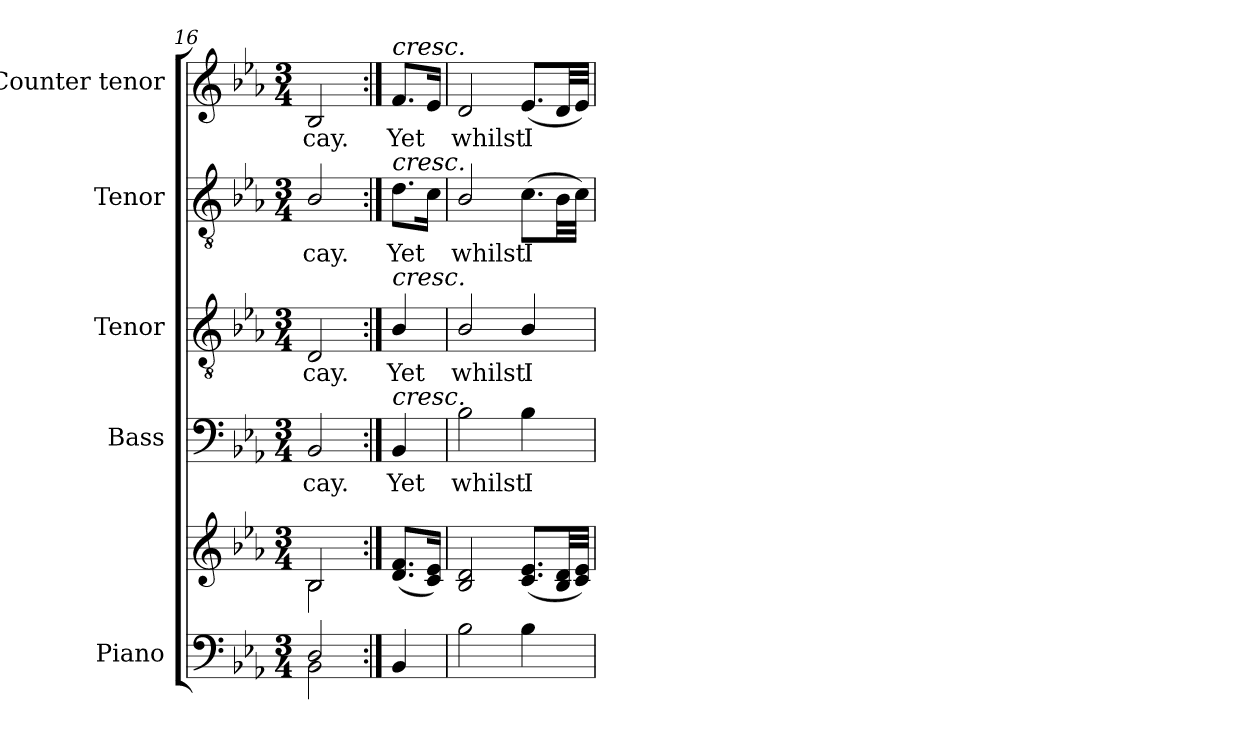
**kern	**kern	**kern	**text	**kern	**text	**kern	**text	**kern	**text
*part5	*part5	*part4	*part4	*part3	*part3	*part2	*part2	*part1	*part1
*staff6	*staff5	*staff4	*staff4	*staff3	*staff3	*staff2	*staff2	*staff1	*staff1
*I"Piano	*	*I"Bass	*	*I"Tenor	*	*I"Tenor	*	*I"Counter tenor	*
*I'Pno.	*	*I'B.	*	*I'T.	*	*I'T.	*	*	*
*clefF4	*clefG2	*clefF4	*	*clefGv2	*	*clefGv2	*	*clefG2	*
*	*	*	*	*ITrd7c12	*	*ITrd7c12	*	*	*
*k[b-e-a-]	*k[b-e-a-]	*k[b-e-a-]	*	*k[b-e-a-]	*	*k[b-e-a-]	*	*k[b-e-a-]	*
*E-:	*E-:	*E-:	*	*E-:	*	*E-:	*	*E-:	*
*M3/4	*M3/4	*M3/4	*	*M3/4	*	*M3/4	*	*M3/4	*
=16	=16	=16	=16	=16	=16	=16	=16	=16	=16
*^	*^	*	*	*	*	*	*	*	*
!	!	!	!	!	!LO:LY:b:color=#000000	!	!	!	!	!	!
!	!	!	!	!	!	!	!LO:LY:b:color=#000000	!	!	!	!
!	!	!	!	!	!	!	!	!	!LO:LY:b:color=#000000	!	!
!	!	!	!	!	!	!	!	!	!	!	!LO:LY:b:color=#000000
2Di/	2BB-i\	2B-i/	2B-i\	2BB-i/	-cay.	2DDi/	-cay.	2BB-i/	-cay.	2B-i/	-cay.
*v	*v	*	*	*	*	*	*	*	*	*	*
*	*v	*v	*	*	*	*	*	*	*	*
!!LO:PB:g=z
=17:|!	=17:|!	=17:|!	=17:|!	=17:|!	=17:|!	=17:|!	=17:|!	=17:|!	=17:|!
*^	*^	*	*	*	*	*	*	*	*
!	!	!	!	!	!LO:LY:b:color=#000000	!	!	!	!	!	!
*v	*v	*	*	*	*	*	*	*	*	*	*
*	*v	*v	*	*	*	*	*	*	*	*
*^	*^	*	*	*	*	*	*	*	*
!	!	!	!	!	!	!	!LO:LY:b:color=#000000	!	!	!	!
*v	*v	*	*	*	*	*	*	*	*	*	*
*	*v	*v	*	*	*	*	*	*	*	*
*^	*^	*	*	*	*	*	*	*	*
!	!	!	!	!	!	!	!	!	!LO:LY:b:color=#000000	!	!
*v	*v	*	*	*	*	*	*	*	*	*	*
*	*v	*v	*	*	*	*	*	*	*	*
*^	*^	*	*	*	*	*	*	*	*
!	!	!	!	!	!	!	!	!	!	!LO:TX:a:i:t=cresc.	!
!	!	!	!	!	!	!	!	!LO:TX:a:i:t=cresc.	!	!	!
!	!	!	!	!	!	!LO:TX:a:i:t=cresc.	!	!	!	!	!
!	!	!	!	!LO:TX:a:i:t=cresc.	!	!	!	!	!	!	!
!LO:TX:a:i:t=cresc.	!	!	!	!	!	!	!	!	!	!	!
!	!	!	!	!	!	!	!	!	!	!	!LO:LY:b:color=#000000
*v	*v	*	*	*	*	*	*	*	*	*	*
*	*v	*v	*	*	*	*	*	*	*	*
4BB-i/	(8.di/ 8.fiL	4BB-i/	Yet	4BB-i/	Yet	8.Di\L	Yet	8.fi/L	Yet
.	16ci/ 16e-iJk)	.	.	.	.	16Ci\Jk	.	16e-i/Jk	.
=18	=18	=18	=18	=18	=18	=18	=18	=18	=18
!	!	!	!LO:LY:b:color=#000000	!	!	!	!	!	!
!	!	!	!	!	!LO:LY:b:color=#000000	!	!	!	!
!	!	!	!	!	!	!	!LO:LY:b:color=#000000	!	!
!	!	!	!	!	!	!	!	!	!LO:LY:b:color=#000000
2B-i\	2B-i/ 2di	2B-i\	whilst	2BB-i/	whilst	2BB-i/	whilst	2di/	whilst
!	!	!	!LO:LY:b:color=#000000	!	!	!	!	!	!
!	!	!	!	!	!LO:LY:b:color=#000000	!	!	!	!
!	!	!	!	!	!	!	!LO:LY:b:color=#000000	!	!
!	!	!	!	!	!	!	!	!	!LO:LY:b:color=#000000
4B-i\	(8.ci/ 8.e-iL	4B-i\	I	4BB-i/	I	(8.Ci\L	I	(8.e-i/L	I
.	32B-i/ 32diLL	.	.	.	.	32BB-i\LL	.	32di/LL	.
.	32ci/ 32e-iJJJ)	.	.	.	.	32Ci\JJJ)	.	32e-i/JJJ)	.
=	=	=	=	=	=	=	=	=	=
*-	*-	*-	*-	*-	*-	*-	*-	*-	*-
